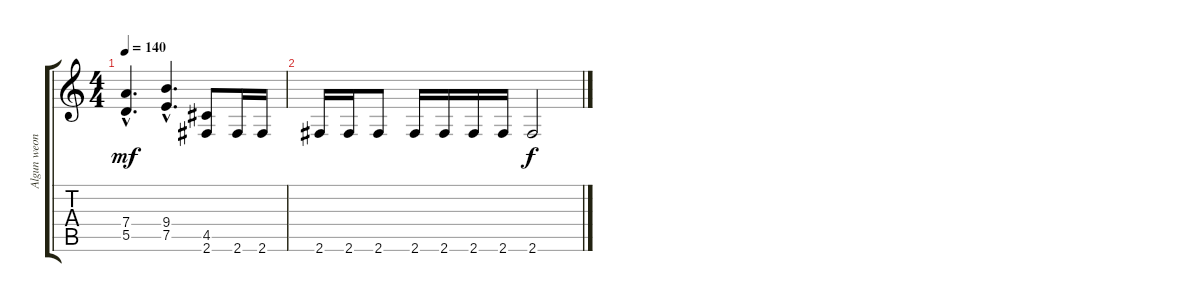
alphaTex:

\track ("Algun weon que haga la base" "Algun weon") {instrument overdrivenguitar}
\staff {score tabs}
\tuning (E4 B3 G3 D3 A2 E2) {hide}
\ts (4 4)
\tempo 140
\clef g2
\ks c
(7.4{hac} 5.5{hac}).4{d dy mf} (9.4{hac} 7.5{hac}).4{d} (4.5 2.6).8 2.6.16 2.6.16 |
2.6.16 2.6.16 2.6.8 2.6.16 2.6.16 2.6.16 2.6.16 2.6.2{dy f}
